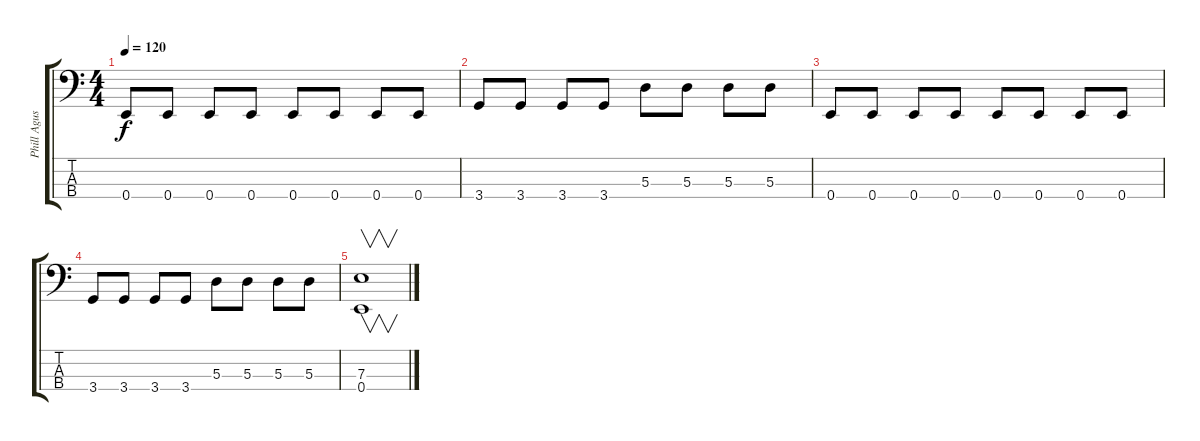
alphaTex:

\track ("Phill Agus" "Phill Agus") {instrument electricbasspick}
\staff {score tabs}
\tuning (G2 D2 A1 E1) {hide}
\ts (4 4)
\tempo 120
\clef f4
\ks c
0.4.8{dy f volume 6} 0.4.8 0.4.8 0.4.8 0.4.8 0.4.8 0.4.8 0.4.8 |
3.4.8{volume 5} 3.4.8 3.4.8 3.4.8 5.3.8 5.3.8 5.3.8 5.3.8 |
0.4.8{volume 3} 0.4.8 0.4.8 0.4.8 0.4.8 0.4.8 0.4.8 0.4.8 |
3.4.8{volume 2} 3.4.8 3.4.8 3.4.8 5.3.8 5.3.8 5.3.8 5.3.8 |
(7.3 0.4).1{v volume 0}
